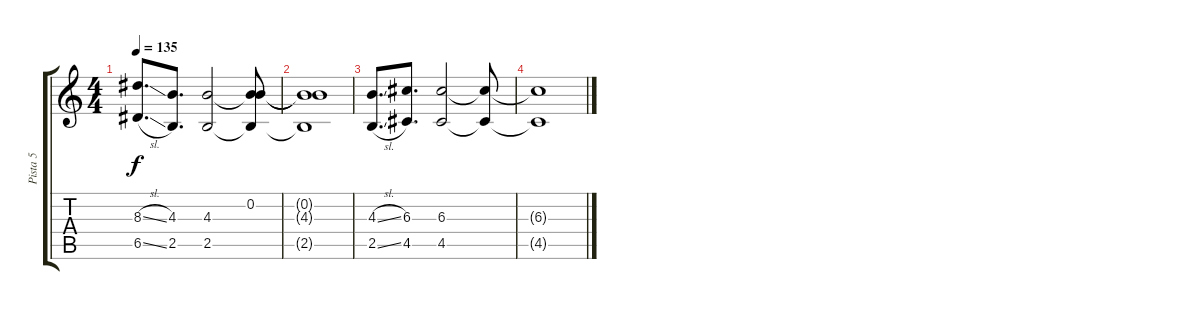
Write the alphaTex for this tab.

\track ("Pista 5" "Pista 5") {instrument electricguitarjazz}
\staff {score tabs}
\tuning (E4 B3 G3 D3 A2 E2) {hide}
\ts (4 4)
\tempo 135
\clef g2
\ks c
(8.3{sl} 6.5{sl}).8{d dy f} (4.3 2.5).8{d} (4.3 2.5).2 (0.2{t} 4.3{t} 2.5{t}).8 |
(0.2{t} 4.3{t} 2.5{t}).1 |
(4.3{sl} 2.5{sl}).8{d} (6.3 4.5).8{d} (6.3 4.5).2 (6.3{t} 4.5{t}).8 |
(6.3{t} 4.5{t}).1
